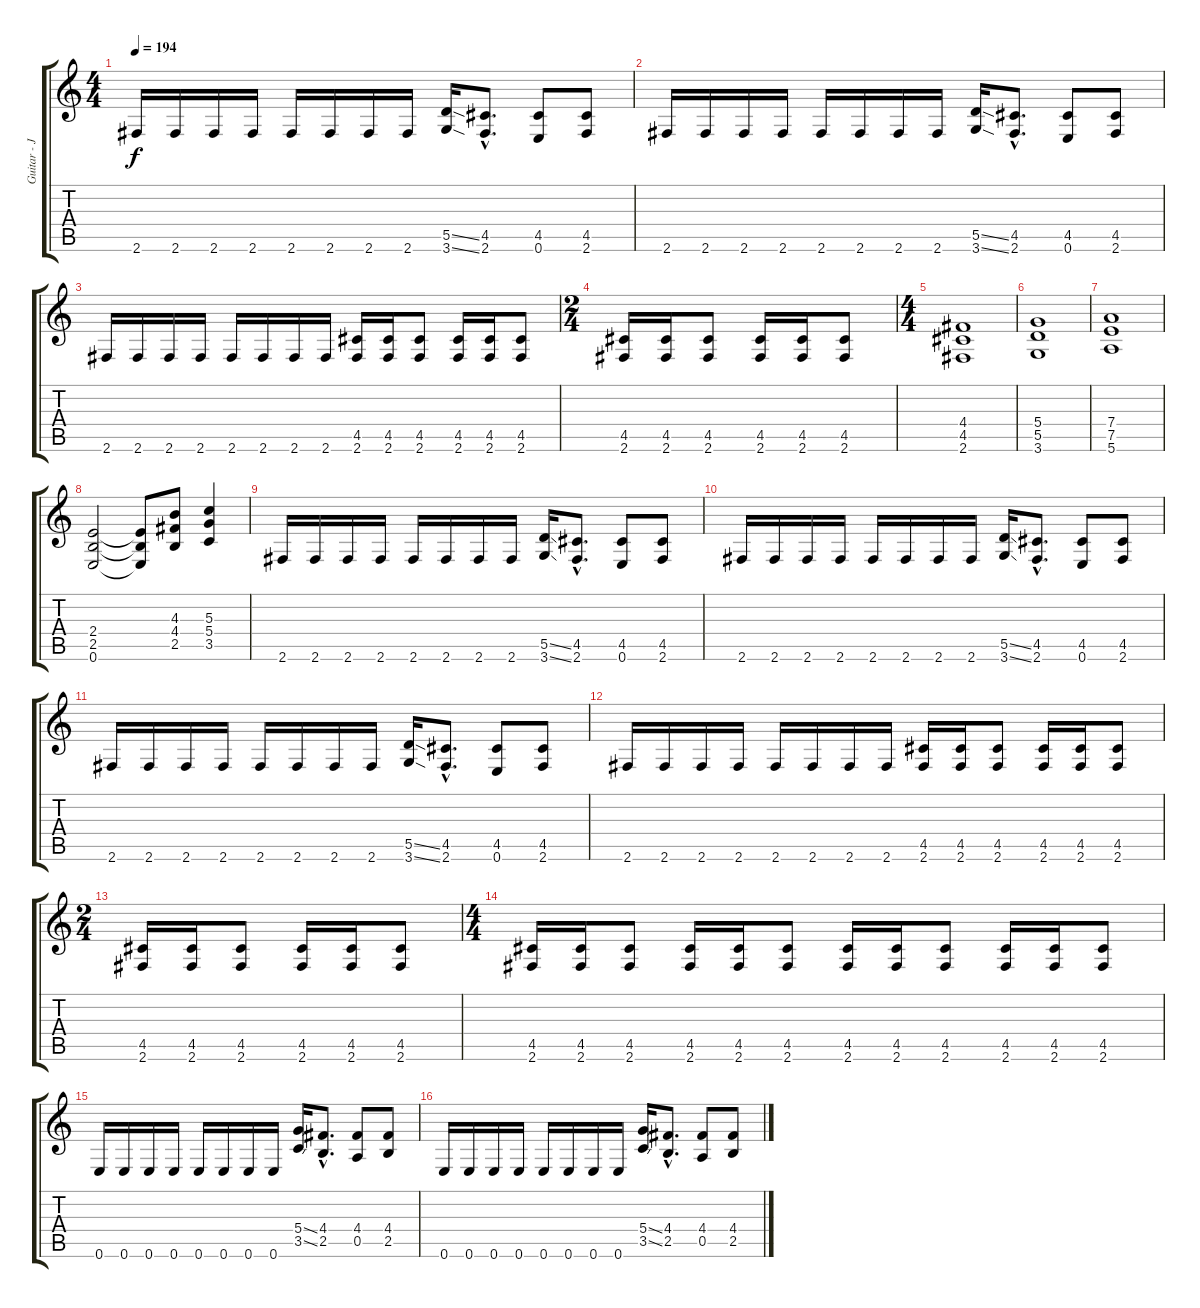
\track ("Guitar - James" "Guitar - J") {instrument distortionguitar}
\staff {score tabs}
\tuning (E4 B3 G3 D3 A2 E2) {hide}
\ts (4 4)
\tempo 194
\clef g2
\ks c
2.6.16{dy f} 2.6.16 2.6.16 2.6.16 2.6.16 2.6.16 2.6.16 2.6.16 (5.5{ss} 3.6{ss}).16 (4.5{hac} 2.6{hac}).8{d} (4.5 0.6).8 (4.5 2.6).8 |
2.6.16 2.6.16 2.6.16 2.6.16 2.6.16 2.6.16 2.6.16 2.6.16 (5.5{ss} 3.6{ss}).16 (4.5{hac} 2.6{hac}).8{d} (4.5 0.6).8 (4.5 2.6).8 |
2.6.16 2.6.16 2.6.16 2.6.16 2.6.16 2.6.16 2.6.16 2.6.16 (4.5 2.6).16 (4.5 2.6).16 (4.5 2.6).8 (4.5 2.6).16 (4.5 2.6).16 (4.5 2.6).8 |
\ts (2 4)
(4.5 2.6).16 (4.5 2.6).16 (4.5 2.6).8 (4.5 2.6).16 (4.5 2.6).16 (4.5 2.6).8 |
\ts (4 4)
(4.4 4.5 2.6).1 |
(5.4 5.5 3.6).1 |
(7.4 7.5 5.6).1 |
(2.4 2.5 0.6).2 (2.4{t} 2.5{t} 0.6{t}).8 (4.3 4.4 2.5).8 (5.3 5.4 3.5).4 |
2.6.16 2.6.16 2.6.16 2.6.16 2.6.16 2.6.16 2.6.16 2.6.16 (5.5{ss} 3.6{ss}).16 (4.5{hac} 2.6{hac}).8{d} (4.5 0.6).8 (4.5 2.6).8 |
2.6.16 2.6.16 2.6.16 2.6.16 2.6.16 2.6.16 2.6.16 2.6.16 (5.5{ss} 3.6{ss}).16 (4.5{hac} 2.6{hac}).8{d} (4.5 0.6).8 (4.5 2.6).8 |
2.6.16 2.6.16 2.6.16 2.6.16 2.6.16 2.6.16 2.6.16 2.6.16 (5.5{ss} 3.6{ss}).16 (4.5{hac} 2.6{hac}).8{d} (4.5 0.6).8 (4.5 2.6).8 |
2.6.16 2.6.16 2.6.16 2.6.16 2.6.16 2.6.16 2.6.16 2.6.16 (4.5 2.6).16 (4.5 2.6).16 (4.5 2.6).8 (4.5 2.6).16 (4.5 2.6).16 (4.5 2.6).8 |
\ts (2 4)
(4.5 2.6).16 (4.5 2.6).16 (4.5 2.6).8 (4.5 2.6).16 (4.5 2.6).16 (4.5 2.6).8 |
\ts (4 4)
(4.5 2.6).16 (4.5 2.6).16 (4.5 2.6).8 (4.5 2.6).16 (4.5 2.6).16 (4.5 2.6).8 (4.5 2.6).16 (4.5 2.6).16 (4.5 2.6).8 (4.5 2.6).16 (4.5 2.6).16 (4.5 2.6).8 |
0.6.16 0.6.16 0.6.16 0.6.16 0.6.16 0.6.16 0.6.16 0.6.16 (5.4{ss} 3.5{ss}).16 (4.4{hac} 2.5{hac}).8{d} (4.4 0.5).8 (4.4 2.5).8 |
0.6.16 0.6.16 0.6.16 0.6.16 0.6.16 0.6.16 0.6.16 0.6.16 (5.4{ss} 3.5{ss}).16 (4.4{hac} 2.5{hac}).8{d} (4.4 0.5).8 (4.4 2.5).8
